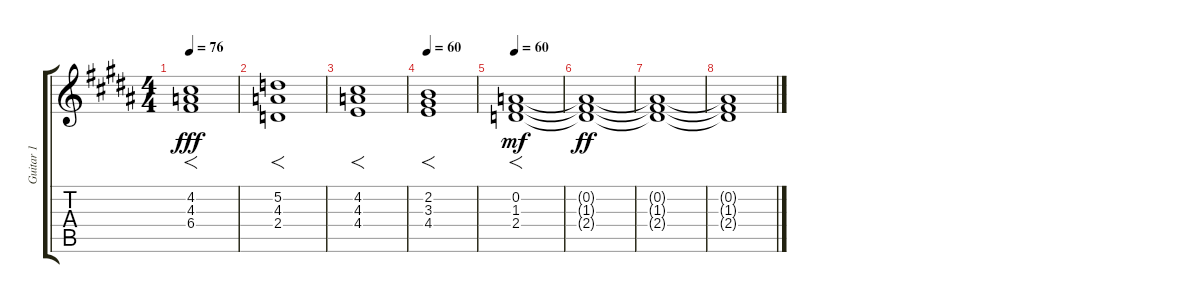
\track ("Guitar 1" "Guitar 1") {instrument electricguitarjazz}
\staff {score tabs}
\tuning (D4 A3 F3 C3 G2 C2) {hide}
\ts (4 4)
\tempo 76
\clef g2
\ks b
(4.2 4.3 6.4).1{f dy fff} |
(5.2 4.3 2.4).1{f} |
(4.2 4.3 4.4).1{f} |
\tempo 60
(2.2 3.3 4.4).1{f} |
\tempo 60
(0.2 1.3 2.4).1{f dy mf} |
(0.2{t} 1.3{t} 2.4{t}).1{dy ff} |
(0.2{t} 1.3{t} 2.4{t}).1 |
(0.2{t} 1.3{t} 2.4{t}).1
